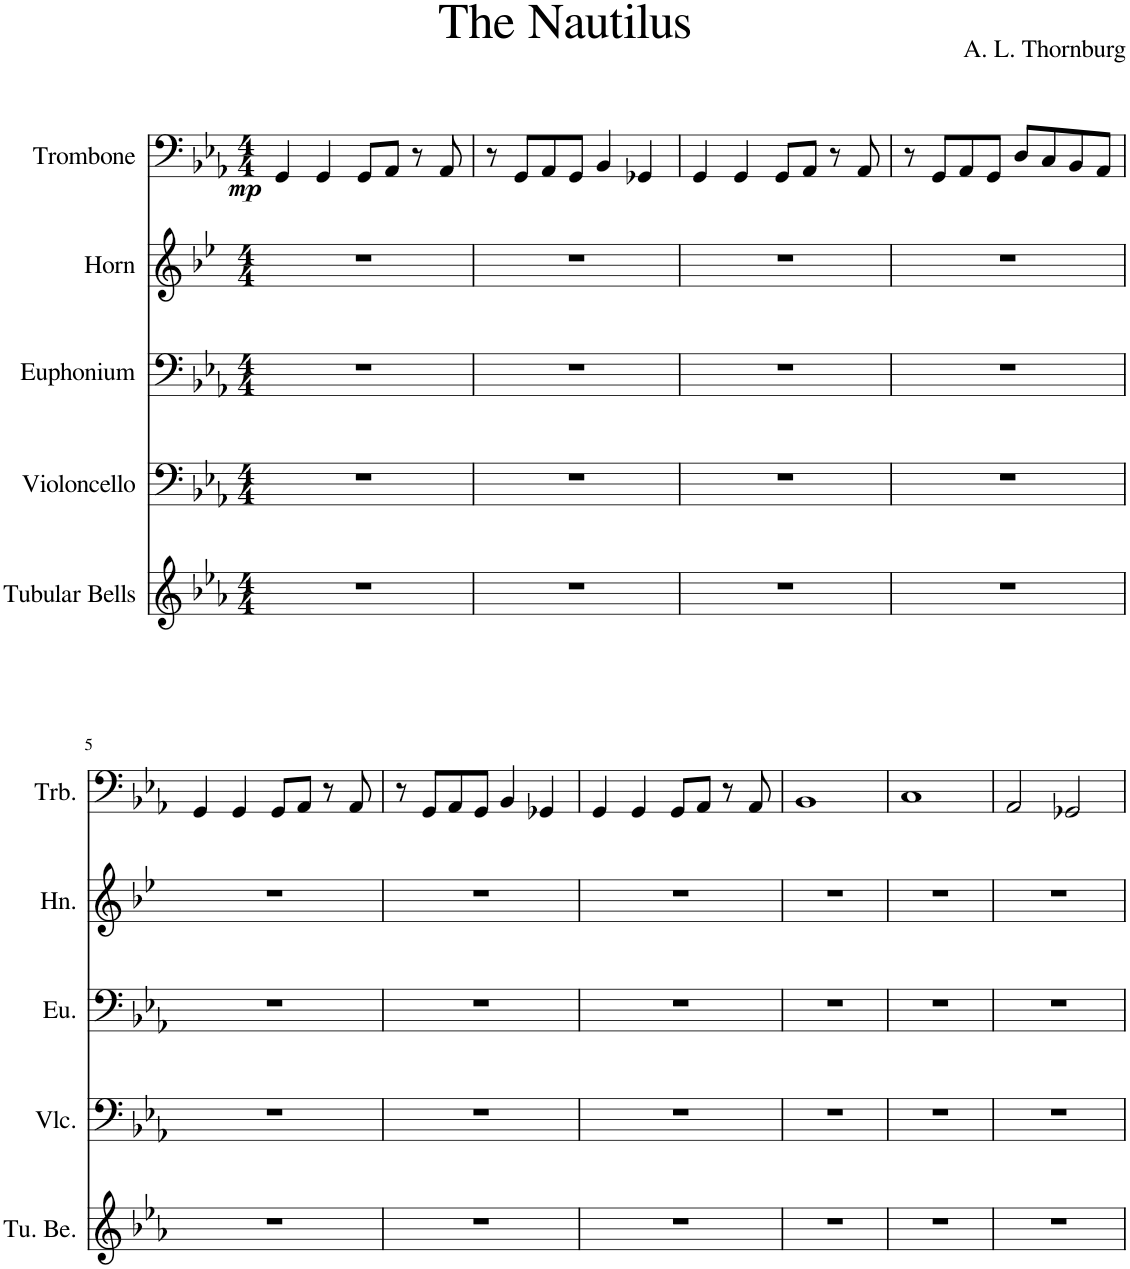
**kern	**kern	**kern	**kern	**kern	**dynam
*part5	*part4	*part3	*part2	*part1	*part1
*staff5	*staff4	*staff3	*staff2	*staff1	*staff1
*I"Tubular Bells	*I"Violoncello	*I"Euphonium	*I"Horn	*I"Trombone	*
*I'Tu. Be.	*I'Vlc.	*I'Eu.	*I'Hn.	*I'Trb.	*
*clefG2	*clefF4	*clefF4	*clefG2	*clefF4	*
*	*	*	*Trd4c7	*	*
*k[b-e-a-]	*k[b-e-a-]	*k[b-e-a-]	*k[b-e-]	*k[b-e-a-]	*
*M4/4	*M4/4	*M4/4	*M4/4	*M4/4	*
=1	=1	=1	=1	=1	=1
!	!	!	!	!	!LO:DY:b
1r	1r	1r	1r	4GG/	mp
.	.	.	.	4GG/	.
.	.	.	.	8GG/L	.
.	.	.	.	8AA-/J	.
.	.	.	.	8r	.
.	.	.	.	8AA-/	.
=2	=2	=2	=2	=2	=2
1r	1r	1r	1r	8r	.
.	.	.	.	8GG/L	.
.	.	.	.	8AA-/	.
.	.	.	.	8GG/J	.
.	.	.	.	4BB-/	.
.	.	.	.	4GG-X/	.
=3	=3	=3	=3	=3	=3
1r	1r	1r	1r	4GG/	.
.	.	.	.	4GG/	.
.	.	.	.	8GG/L	.
.	.	.	.	8AA-/J	.
.	.	.	.	8r	.
.	.	.	.	8AA-/	.
=4	=4	=4	=4	=4	=4
1r	1r	1r	1r	8r	.
.	.	.	.	8GG/L	.
.	.	.	.	8AA-/	.
.	.	.	.	8GG/J	.
.	.	.	.	8D/L	.
.	.	.	.	8C/	.
.	.	.	.	8BB-/	.
.	.	.	.	8AA-/J	.
!!LO:LB:g=z
=5	=5	=5	=5	=5	=5
1r	1r	1r	1r	4GG/	.
.	.	.	.	4GG/	.
.	.	.	.	8GG/L	.
.	.	.	.	8AA-/J	.
.	.	.	.	8r	.
.	.	.	.	8AA-/	.
=6	=6	=6	=6	=6	=6
1r	1r	1r	1r	8r	.
.	.	.	.	8GG/L	.
.	.	.	.	8AA-/	.
.	.	.	.	8GG/J	.
.	.	.	.	4BB-/	.
.	.	.	.	4GG-X/	.
=7	=7	=7	=7	=7	=7
1r	1r	1r	1r	4GG/	.
.	.	.	.	4GG/	.
.	.	.	.	8GG/L	.
.	.	.	.	8AA-/J	.
.	.	.	.	8r	.
.	.	.	.	8AA-/	.
=8	=8	=8	=8	=8	=8
1r	1r	1r	1r	1BB-	.
=9	=9	=9	=9	=9	=9
1r	1r	1r	1r	1C	.
=10	=10	=10	=10	=10	=10
1r	1r	1r	1r	2AA-/	.
.	.	.	.	2GG-X/	.
=	=	=	=	=	=
*-	*-	*-	*-	*-	*-
